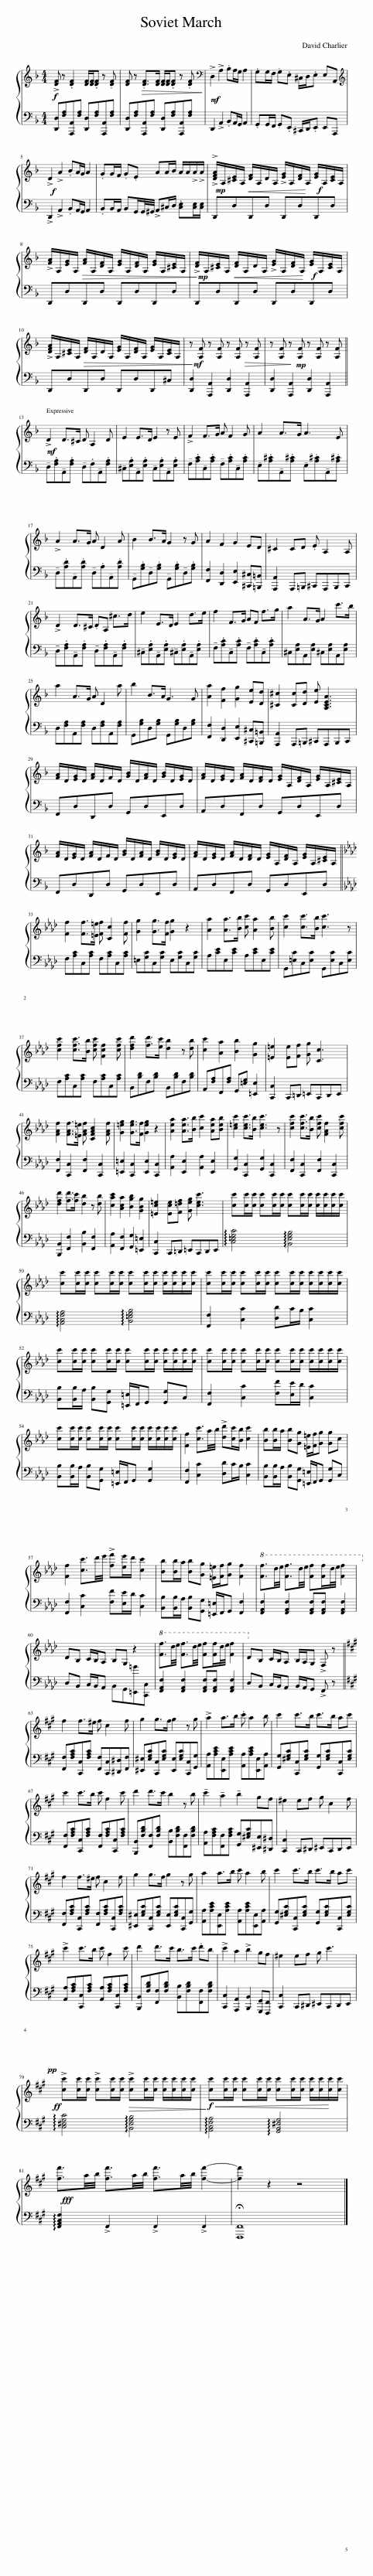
X:1
%%score { 1 | 2 }
L:1/8
M:4/4
I:linebreak $
K:F
V:1 treble
V:2 bass
V:1
 !>![DF] z .[DF]2 [DF]/[DF]/.[DF] z .[DF] | [DF] z!>(! .[DF]>[DF] [DF]/[DF]/.[DF] z .[DF]!>)! |[K:bass] !>!D,2 !>!A,2 .B,A,/G,/ A,2 | .G,G,/F,/ .G,.E, ^C,/D,/.E, E,A,, |$[K:treble] !>!D2 !>!A2 .BA/G/ A2 | %5
 .GG/F/ .G.E AA/B/ A/A/!>!A/!>!A/ | !>![DFA]/A,/[^CE]/A,/ [DF]/A,/D/A,/ !>![EG]/A,/[DF]/A,/ [EG]/A,/[CE]/A,/ |$ !>![FA]/A,/[EG]/A,/ [FA]/A,/[DF]/A,/ [EG]/A,/[DF]/A,/ [EG]/A,/[^CE]/A,/ | !>![DF]/A,/[^CE]/A,/ [DF]/A,/D/A,/ !>![EG]/A,/[DF]/A,/ [EG]/A,/[Q:1/8=124][CE]/A,/ |$ !>![DFA]/A,/[^CE]/A,/ [DF]/A,/D/A,/ [EG]/A,/[DF]/A,/ [EG]/A,/[CE]/A,/ | %10
 z [A,F] z [A,F] z [A,F] z [A,F] | z [A,F] z [A,F] z [A,F] z [A,F] ||$ !>!D2 D>^C D A,2 D | E2 E>D E2 z E | !>!F2 F>G A F2 G | %15
 A2 A>G A3 E |$ !>!A2 A>G A D2 A | B2 B>A G2 z G | A2 F2 G2 ED | ^C2 CD .E A,2 A, |$ %20
 !>!D2 D>^C .DA, ^c>d | e2 E>D E2 d>e | f2 F>G AF f>g | a2 A>G A2 c'>b |$ a2 A>G A D2 a | %25
 b2 B>A G3 G | [Aa]2 [Ff]2 [Gg]2 [Ee][Dd] | [^C^c]2 [Cc][Dd] [Ee] [A,CEA]3 |$ [FA]/D/[EG]/D/ [FA]/D/F/D/ [GB]/D/[FA]/D/ [GB]/D/[EG]/D/ | [FA]/D/[EG]/D/ [FA]/D/[DF]/D/ [EG]/A,/[DF]/A,/ [EG]/A,/[^CE]/A,/ |$ %30
 [FA]/D/[EG]/D/ [FA]/D/F/D/ [GB]/D/[FA]/D/ [GB]/D/[EG]/D/ | [FA]/D/[EG]/D/ [FA]/D/[DF]/D/ [EG]/A,/[DF]/A,/ [EG]/A,/[^CE]/A,/ ||$[K:Ab] [Ff]2 [Ff]>[=E=e] [Ff] [Cc]2 [Ff] | [Gg]2 [Gg]>[Ff] [Gg]2 z2 | [Aa]2 [Aa]>[Bb] [cc'] [Aa]2 [Bb] | %35
 [cc']2 [cc']>[Bb] [cc']3 z |$ [cfc']2 [cfc']>[Bb] [cfc'] [Fcf]2 [cfc'] | [dfd']2 [fd']>[ec'] [db]2 z [db] | [cc']2 [Aa]2 [Bb]2 [Gg]2 | [=E=e]2 [Ee][Ff] [Gg] [Cc]3 |$ %40
 [FAf]2 [FAf]>[=E=e] [FAf] [CFAc]2 [FAf] | [G=eg]2 [Geg]>[Ff] [Geg]2 z2 | [Aea]2 [Aea]>[Bb] [cc']2 [Aea][Beb] | [c=ec']2 [cec']>[Bb] [cec']3 z | [cfc']2 [cfc']>[Bb] [cfc'] [FAf]2 [cfc'] |$ %45
 [dfd']2 [fd']>[fc'] [db]2 z [db] | [cac']2 [Aca]2 [Bgb]2 [GBg]2 | [=Ec=e]2 [Ece][F=df] [Geg] [cec']3 | [cc'][cc']/[cc']/ [cc'][cc']/[cc']/ [cc'][cc']/[cc']/ [cc']/[cc']/[cc']/[cc']/ |$ [cc'][cc']/[cc']/ [cc'][cc']/[cc']/ [cc'][cc']/[cc']/ [cc']/[cc']/[cc']/[cc']/ | %50
 [cc'][cc']/[cc']/ [cc'][cc']/[cc']/ [cc'][cc']/[cc']/ [cc']/[cc']/[cc']/[cc']/ |$ [cc'][cc']/[cc']/ [cc'][cc']/[cc']/ [cc'][cc']/[cc']/ [cc']/[cc']/[cc']/[cc']/ | [cc'][cc']/[cc']/ [cc'][cc']/[cc']/ [cc'][cc']/[cc']/ [cc']/[cc']/[cc']/[cc']/ |$ [cc'][cc']/[cc']/ [cc'][cc']/[cc']/ [cc'][cc']/[cc']/ [cc']/[cc']/[cc']/[cc']/ | [Ff]2 [cc']3/2a/4b/4 !>![dd'][cc']/[Bb]/ [cc']2 | %55
 [Bb][Bb]/a/ [Bb][Gg] [=E=e]/[Ff]/[Gg] [Gg]c |$ [Ff]2 [cc']3/2d'/4e'/4 !>![ff'][ee']/d'/ [cc']2 | [Bb][Bb]/a/ [Bb][Gg] [=E=e]/[Ff]/[Gg] [Ff]2 |!8va(! [ff']3/2d'/4e'/4 [ff']3/2d'/4e'/4 [ff'][ff']/d'/4e'/4 [ff']2!8va)! |$ DB, C/B,/A, B,G, z2 | %60
!8va(! [ff']3/2d'/4e'/4 [ff']3/2d'/4e'/4 [ff'][ff']/d'/4e'/4 [ff']2!8va)! | DB, C/B,/A, B,/A,/G, !>!F, z ||$[K:A] f2 f>^e f c2 f | g2 g>f g2 z g | !>!a2 a>b .c' a2 b | %65
 c'2 c'>b c'>b ac' |$ c'2 c'>b c' f2 c' | d'2 d'>c' b2 z b | !tenuto!c'2 !tenuto!a2 !tenuto!b2 gf | ^e2 ef g c2 f |$ %70
 f2 f>^e f c2 f | g2 g>f g2 z g | a2 a>b c' a2 b | c'2 c'>b c'>b ac' |$ !>!c'2 c'>b c' f2 c' | %75
 d'2 d'>c' b>c' .d'b | !>!c'2 a2 !>!b2 gf | ^e2 ef g c'3 |$!pp! !>![cc'][cc']/[cc']/ !>![cc'][cc']/[cc']/ !>![cc'][cc']/[cc']/ [cc']/[cc']/[cc']/[cc']/ | [cc'][cc']/[cc']/ [cc'][cc']/[cc']/ [cc'][cc']/[cc']/ [cc']/[cc']/[cc']/[cc']/ |$ %80
 [ff']3/2a/4b/4 [ff']3/2a/4b/4 [ff']3/2a/4b/4 [ff']2- | [ff']2 z2 z4 |] %82
V:2
!f! [D,,D,][F,A,][A,,,A,,][F,A,] [D,,D,][F,A,][A,,,A,,][F,A,] | [D,,D,][F,A,][A,,,A,,][F,A,] [D,,D,][F,A,][A,,,A,,][F,A,] |!mf! !>!D,,2 !>!A,,2 .B,,A,,/G,,/ A,,2 | .G,,G,,/F,,/ .G,,.E,, ^C,,/D,,/.E,, E,,A,,, |$!f! !>!D,,2 !>!A,,2 .B,,A,,/G,,/ A,,2 | %5
 .B,,B,,/A,,/ B,,G,,/G,,/4^G,,/4 !>!A,,^C,/D,/ .[C,E,][C,E,]/[C,E,]/ |!mp! D,,D,!<(!D,,D, D,,D,!f!D,,D,!<)! |$ D,,D,!>(!D,,D, D,,D,D,,D,!>)! |!mp! D,,D,!<(!D,,D, D,,D,!f!D,,D,!<)! |$ D,,D,!>(!D,,D, D,,D,D,,^C,!>)! | %10
!mf! [D,,D,]2 [A,,,A,,]2 [D,,D,]2!>(! [A,,,A,,]2!>)! | [D,,D,]2 [A,,,A,,]2!mp! [D,,D,]2 [A,,,A,,]2 ||$ !tenuto!D,!mf!.[F,A,]!tenuto!A,,.[F,A,] !tenuto!D,.F,!tenuto!A,,.[F,A,] | !tenuto!^C,.[E,A,]!tenuto!A,,.[E,A,] !tenuto!C,.[E,A,]!tenuto!A,,.[E,A,] | !tenuto!F,.[A,C]!tenuto!C,.[A,C] !tenuto!F,.[A,C]!tenuto!C,.[A,C] | %15
 !tenuto!E,.[A,^C]!tenuto!A,,.[A,^C] !tenuto!E,.[A,^C]!tenuto!A,,.[A,^C] |$ !tenuto!D,.[A,D]!tenuto!A,,.[A,D] !tenuto!D,.A,!tenuto!A,,.[A,D] | !tenuto!G,,.[G,B,]!tenuto!D,.[G,B,] !tenuto!G,,.[G,B,]!tenuto!D,.[G,B,] | [F,,F,]2 [D,,D,]2 [E,,E,]2 [^C,,^C,][=B,,,=B,,] | [A,,,A,,]2 A,,,=B,,, ^C,,A,,,B,,,C,, |$ %20
 !tenuto!D,.[F,A,]!tenuto!A,,.[F,A,] !tenuto!D,.[F,A,]!tenuto!A,,.[F,A,] | !tenuto!^C,.[E,A,]!tenuto!A,,.[E,A,] !tenuto!^C,.[E,A,]!tenuto!A,,.[E,A,] | !tenuto!F,.[A,C]!tenuto!C,.[A,C] !tenuto!F,.[A,C]!tenuto!C,.[A,C] | ^C,[E,A,]A,,[E,A,] ^C,[E,A,]A,,[E,A,] |$ D,[F,A,]A,,[F,A,] D,[F,A,]A,,[F,A,] | %25
 G,,[G,B,]D,[G,B,] G,,[G,B,]D,[G,B,] | [F,,F,]2 [D,,D,]2 [E,,E,]2 [^C,,^C,][=B,,,=B,,] | [A,,,A,,]2 A,,,=B,,, ^C,,A,,,B,,,C,, |$ F,,D,D,,D, G,,D,E,,D, | A,,D,F,,D, G,,D,E,,D, |$ %30
 F,,D,D,,D, G,,D,E,,D, | A,,D,F,,D, G,,D,E,,D, ||$[K:Ab] F,[A,C]C,[A,C] F,[A,C]C,[A,C] | =E,[G,C]C,[G,C] E,[G,C]C,[G,C] | A,[CE]E,[CE] A,[CE]E,[CE] | %35
 G,,[=E,C]C,[E,C] G,,[E,C]C,[E,C] |$ F,[A,C]C,[A,C] F,[A,C]C,[A,C] | B,,[B,D]F,[B,D] B,,[B,D]F,[B,D] | A,,[F,A,]F,,[F,A,] G,,[=E,G,] [=E,,E,]2 | [C,,C,]2 C,,=D,, =E,,C,,D,,E,, |$ %40
 [F,,F,]2 [C,,C,]2 [F,,F,]2 [C,,C,]2 | [=E,,=E,]2 [C,,C,]2 [E,,E,]2 [C,,C,]2 | [A,,A,]2 [E,,E,]2 [A,,A,]2 [E,,E,]2 | [G,,G,]2 [C,,C,]2 [G,,G,]2 [C,,C,]2 | [F,,F,]2 [C,,C,]2 [F,,F,]2 [C,,C,]2 |$ %45
 [B,,,B,,]2 [F,,F,]2 [B,,B,]2 [F,,F,]2 | [A,,A,]2 [F,,F,]2 [G,,G,]2 [=E,,=E,]2 | [C,,C,]2 C,,=D,, =E,,C,,D,,E,, | !arpeggio![C,=E,G,C]4 !arpeggio![B,,E,G,B,]4 |$ !arpeggio![A,,C,F,A,]4 !arpeggio![B,,=E,G,B,]4 | %50
 [F,,F,]2 [C,C]2 [D,D]C/B,/ [C,C]2 |$ [B,,B,][B,,B,]/A,/ [B,,B,][G,,G,] [=E,,=E,]/F,,/G,, [G,,G,]C, | [F,,F,]2 [C,C]2 [F,F][E,E]/D/ [C,C]2 |$ [B,,B,][B,,B,]/A,/ [B,,B,][G,,G,] [=E,,=E,]/F,,/G,, [G,,G,]2 | [F,,F,]2 [C,C]2 [D,D]C/B,/ [C,C]2 | %55
 [B,,B,][B,,B,]/A,/ [B,,B,][G,,G,] [=E,,=E,]/F,,/G,, [G,,G,]C, |$ [F,,F,]2 [C,C]2 [F,F][E,E]/D/ [C,C]2 | [B,,B,][B,,B,]/A,/ [B,,B,][G,,G,] [=E,,=E,]/F,,/G,, [F,,F,]2 | [F,,A,,F,]2 [F,,A,,F,]2 [F,,A,,F,][F,,A,,F,] [F,,A,,F,]2 |$ D,B,, C,/B,,/A,, B,,G,,[=E,,=G][C,,C,] | %60
 [F,,A,,F,]2 [F,,A,,F,]2 [F,,A,,F,][F,,A,,F,] [F,,A,,F,]2 | D,B,, C,/B,,/A,, B,,/A,,/G,, !>!F,, z ||$[K:A] [F,,F,][F,A,C][C,,C,][F,A,C] [F,,F,][C,,C,][^D,,^D,][F,,F,] | [^E,,^E,][E,G,C][C,,C,][E,G,C] [E,,E,][E,G,C][C,,C,][G,,G,] | [A,,A,][A,CE][E,,E,][A,CE] [A,,A,][A,CE][E,,E,][A,,A,] | %65
 [G,,G,][^E,G,C][C,,C,][E,G,C] [G,,G,][E,G,C][C,,C,][E,G,C] |$ [F,,F,][F,A,C][C,,C,][F,A,C] [F,,F,][F,A,C][C,,C,][F,A,C] | [B,,,B,,][F,B,D][F,,F,][F,B,D] [B,,B,][F,B,D][F,,F,][F,B,D] | [A,,A,][F,A,C][F,,F,][F,A,C] [G,,G,][^E,G,C][^E,,E,][^D,,^D,] | [C,,C,]2 C,,^D,, ^E,,C,,D,,E,, |$ %70
 [F,,F,][F,A,C][C,,C,][F,A,C] [F,,F,][F,A,C][C,,C,][F,A,C] | [^E,,^E,][E,G,C][C,,C,][E,G,C] [E,,E,][E,G,C][C,,C,][G,,G,] | [A,,A,][A,CE][E,,E,][A,CE] [A,,A,][A,CE][E,,E,][A,,A,] | [G,,G,][^E,G,C][C,,C,][E,G,C] [G,,G,][E,G,C][C,,C,][E,G,C] |$ [A,,A,][F,A,C][C,,C,][F,A,C] [A,,A,][F,A,C][C,,C,][F,A,C] | %75
 [B,,,B,,][F,B,D][F,,F,][F,B,D] [B,,B,][F,B,D][F,,F,][F,B,D] | [C,,C,]2 [A,,,A,,]2 [B,,,B,,]2 [G,,,G,,][F,,,F,,] | [C,,C,]2 C,,^D,, ^E,,C,,D,,E,, |$!ff! !arpeggio![C,^E,G,C]4!>(! !arpeggio![B,,E,G,B,]4!>)! |!f!!<(! !arpeggio![A,,C,F,A,]4 !arpeggio![G,,B,,^E,G,]4!<)! |$ %80
!fff! !arpeggio![F,,A,,C,F,]2 !>!F,,2 !>!F,,2 !>!F,,2 | !fermata![F,,,F,,]8 |] %82
